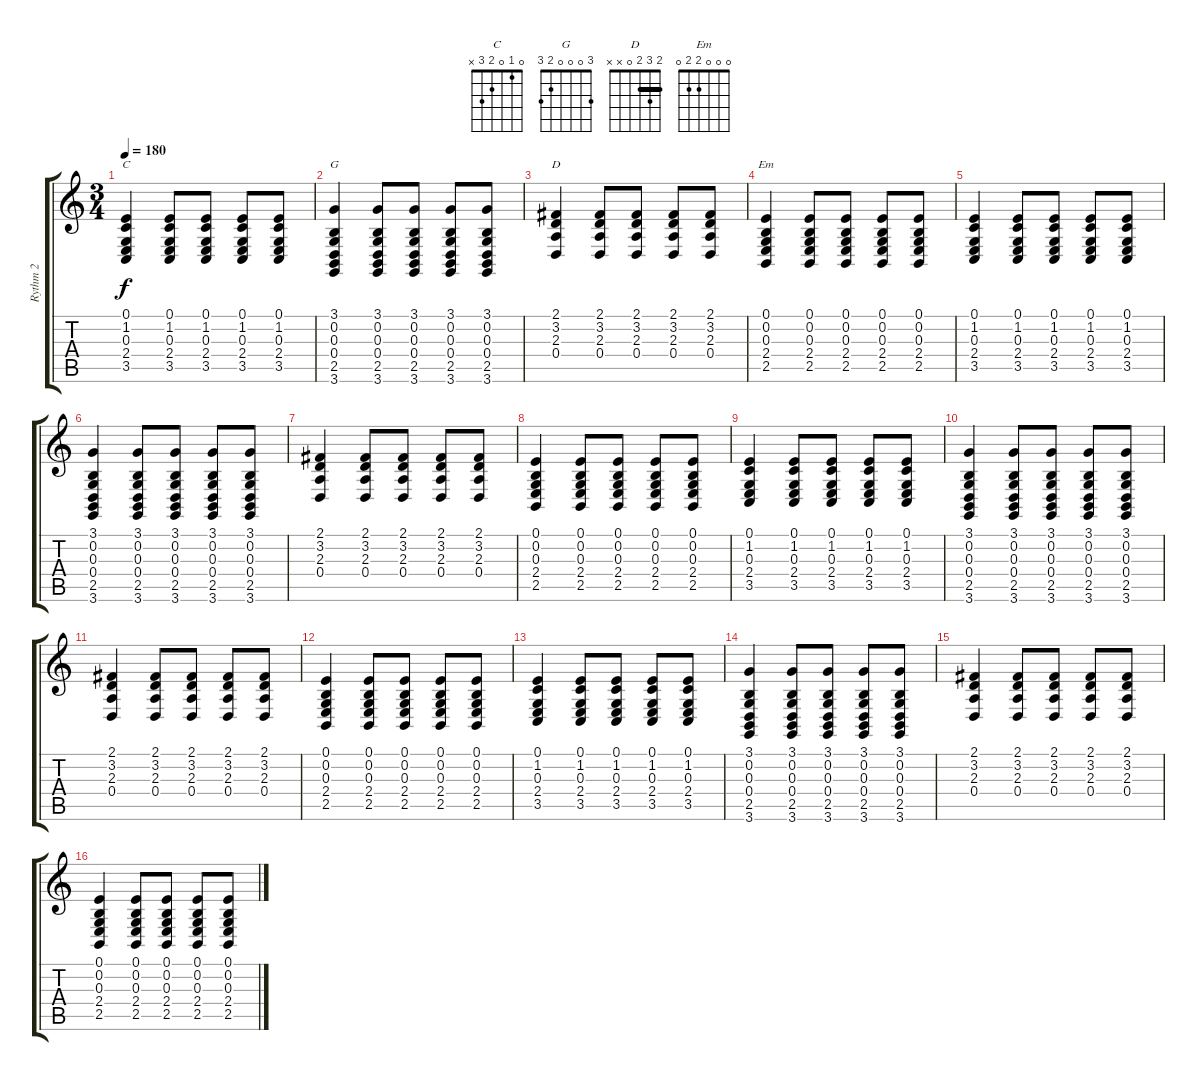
\track ("Rythm 2" "Rythm 2") {instrument lead3calliope}
\staff {score tabs}
\tuning (E4 B3 G3 D3 A2 E2) {hide}
\chord ("C" 0 1 0 2 3 x)
\chord ("G" 3 0 0 0 2 3)
\chord ("D" 2 3 2 0 x x) {barre 2}
\chord ("Em" 0 0 0 2 2 0)
\ts (3 4)
\tempo 180
\clef g2
\ks c
(0.1 1.2 0.3 2.4 3.5).4{ch "C" dy f} (0.1 1.2 0.3 2.4 3.5).8 (0.1 1.2 0.3 2.4 3.5).8 (0.1 1.2 0.3 2.4 3.5).8 (0.1 1.2 0.3 2.4 3.5).8 |
(3.1 0.2 0.3 0.4 2.5 3.6).4{ch "G"} (3.1 0.2 0.3 0.4 2.5 3.6).8 (3.1 0.2 0.3 0.4 2.5 3.6).8 (3.1 0.2 0.3 0.4 2.5 3.6).8 (3.1 0.2 0.3 0.4 2.5 3.6).8 |
(2.1 3.2 2.3 0.4).4{ch "D"} (2.1 3.2 2.3 0.4).8 (2.1 3.2 2.3 0.4).8 (2.1 3.2 2.3 0.4).8 (2.1 3.2 2.3 0.4).8 |
(0.1 0.2 0.3 2.4 2.5).4{ch "Em"} (0.1 0.2 0.3 2.4 2.5).8 (0.1 0.2 0.3 2.4 2.5).8 (0.1 0.2 0.3 2.4 2.5).8 (0.1 0.2 0.3 2.4 2.5).8 |
(0.1 1.2 0.3 2.4 3.5).4 (0.1 1.2 0.3 2.4 3.5).8 (0.1 1.2 0.3 2.4 3.5).8 (0.1 1.2 0.3 2.4 3.5).8 (0.1 1.2 0.3 2.4 3.5).8 |
(3.1 0.2 0.3 0.4 2.5 3.6).4 (3.1 0.2 0.3 0.4 2.5 3.6).8 (3.1 0.2 0.3 0.4 2.5 3.6).8 (3.1 0.2 0.3 0.4 2.5 3.6).8 (3.1 0.2 0.3 0.4 2.5 3.6).8 |
(2.1 3.2 2.3 0.4).4 (2.1 3.2 2.3 0.4).8 (2.1 3.2 2.3 0.4).8 (2.1 3.2 2.3 0.4).8 (2.1 3.2 2.3 0.4).8 |
(0.1 0.2 0.3 2.4 2.5).4 (0.1 0.2 0.3 2.4 2.5).8 (0.1 0.2 0.3 2.4 2.5).8 (0.1 0.2 0.3 2.4 2.5).8 (0.1 0.2 0.3 2.4 2.5).8 |
(0.1 1.2 0.3 2.4 3.5).4 (0.1 1.2 0.3 2.4 3.5).8 (0.1 1.2 0.3 2.4 3.5).8 (0.1 1.2 0.3 2.4 3.5).8 (0.1 1.2 0.3 2.4 3.5).8 |
(3.1 0.2 0.3 0.4 2.5 3.6).4 (3.1 0.2 0.3 0.4 2.5 3.6).8 (3.1 0.2 0.3 0.4 2.5 3.6).8 (3.1 0.2 0.3 0.4 2.5 3.6).8 (3.1 0.2 0.3 0.4 2.5 3.6).8 |
(2.1 3.2 2.3 0.4).4 (2.1 3.2 2.3 0.4).8 (2.1 3.2 2.3 0.4).8 (2.1 3.2 2.3 0.4).8 (2.1 3.2 2.3 0.4).8 |
(0.1 0.2 0.3 2.4 2.5).4 (0.1 0.2 0.3 2.4 2.5).8 (0.1 0.2 0.3 2.4 2.5).8 (0.1 0.2 0.3 2.4 2.5).8 (0.1 0.2 0.3 2.4 2.5).8 |
(0.1 1.2 0.3 2.4 3.5).4 (0.1 1.2 0.3 2.4 3.5).8 (0.1 1.2 0.3 2.4 3.5).8 (0.1 1.2 0.3 2.4 3.5).8 (0.1 1.2 0.3 2.4 3.5).8 |
(3.1 0.2 0.3 0.4 2.5 3.6).4 (3.1 0.2 0.3 0.4 2.5 3.6).8 (3.1 0.2 0.3 0.4 2.5 3.6).8 (3.1 0.2 0.3 0.4 2.5 3.6).8 (3.1 0.2 0.3 0.4 2.5 3.6).8 |
(2.1 3.2 2.3 0.4).4 (2.1 3.2 2.3 0.4).8 (2.1 3.2 2.3 0.4).8 (2.1 3.2 2.3 0.4).8 (2.1 3.2 2.3 0.4).8 |
(0.1 0.2 0.3 2.4 2.5).4 (0.1 0.2 0.3 2.4 2.5).8 (0.1 0.2 0.3 2.4 2.5).8 (0.1 0.2 0.3 2.4 2.5).8 (0.1 0.2 0.3 2.4 2.5).8
